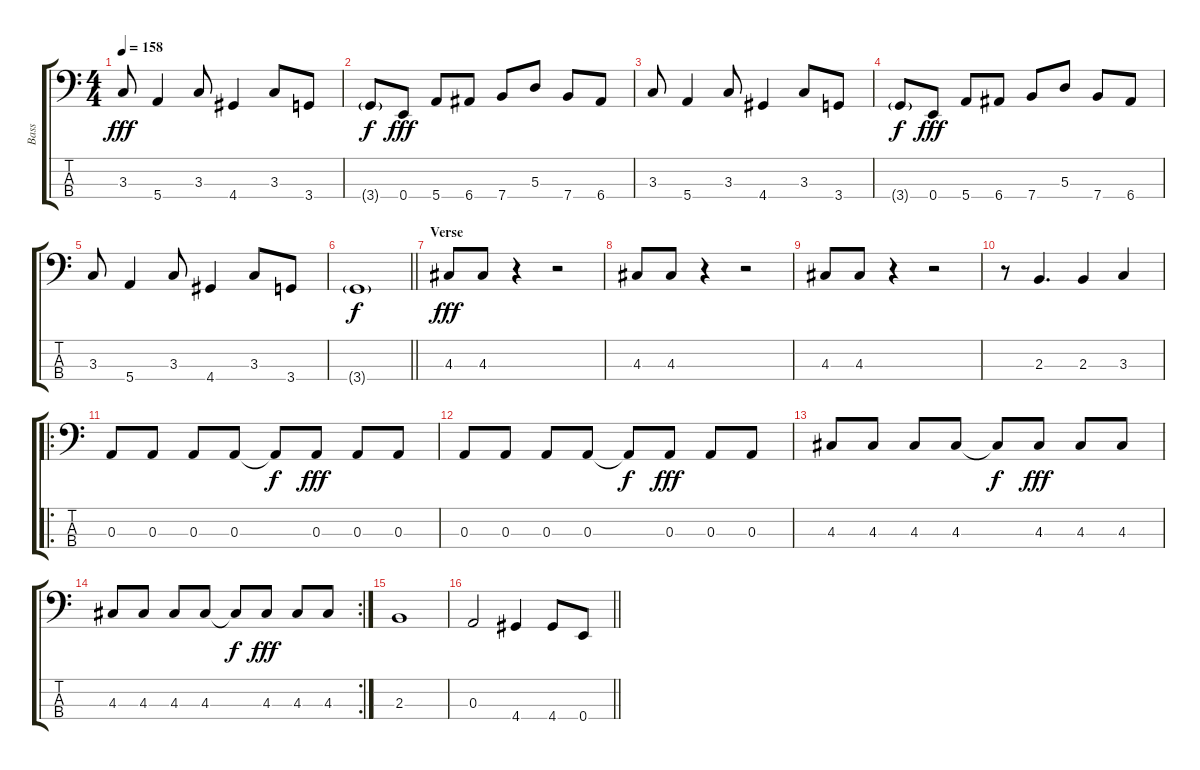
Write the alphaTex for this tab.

\track ("Bass" "Bass") {instrument electricbasspick}
\staff {score tabs}
\tuning (G2 D2 A1 E1) {hide}
\ts (4 4)
\tempo 158
\clef f4
\ks c
3.3.8{dy fff} 5.4.4 3.3.8 4.4.4 3.3.8 3.4.8 |
3.4{g}.8{dy f} 0.4.8{dy fff} 5.4.8 6.4.8 7.4.8 5.3.8 7.4.8 6.4.8 |
3.3.8 5.4.4 3.3.8 4.4.4 3.3.8 3.4.8 |
3.4{g}.8{dy f} 0.4.8{dy fff} 5.4.8 6.4.8 7.4.8 5.3.8 7.4.8 6.4.8 |
3.3.8 5.4.4 3.3.8 4.4.4 3.3.8 3.4.8 |
\barLineRight lightlight
3.4{g}.1{dy f} |
\section ("" "Verse")
4.3.8{dy fff} 4.3.8 r.4 r.2 |
4.3.8 4.3.8 r.4 r.2 |
4.3.8 4.3.8 r.4 r.2 |
r.8 2.3.4{d} 2.3.4 3.3.4 |
\ro
0.3.8 0.3.8 0.3.8 0.3.8 0.3{t}.8{dy f} 0.3.8{dy fff} 0.3.8 0.3.8 |
0.3.8 0.3.8 0.3.8 0.3.8 0.3{t}.8{dy f} 0.3.8{dy fff} 0.3.8 0.3.8 |
4.3.8 4.3.8 4.3.8 4.3.8 4.3{t}.8{dy f} 4.3.8{dy fff} 4.3.8 4.3.8 |
\rc 2
4.3.8 4.3.8 4.3.8 4.3.8 4.3{t}.8{dy f} 4.3.8{dy fff} 4.3.8 4.3.8 |
2.3.1 |
\barLineRight lightlight
0.3.2 4.4.4 4.4.8 0.4.8
